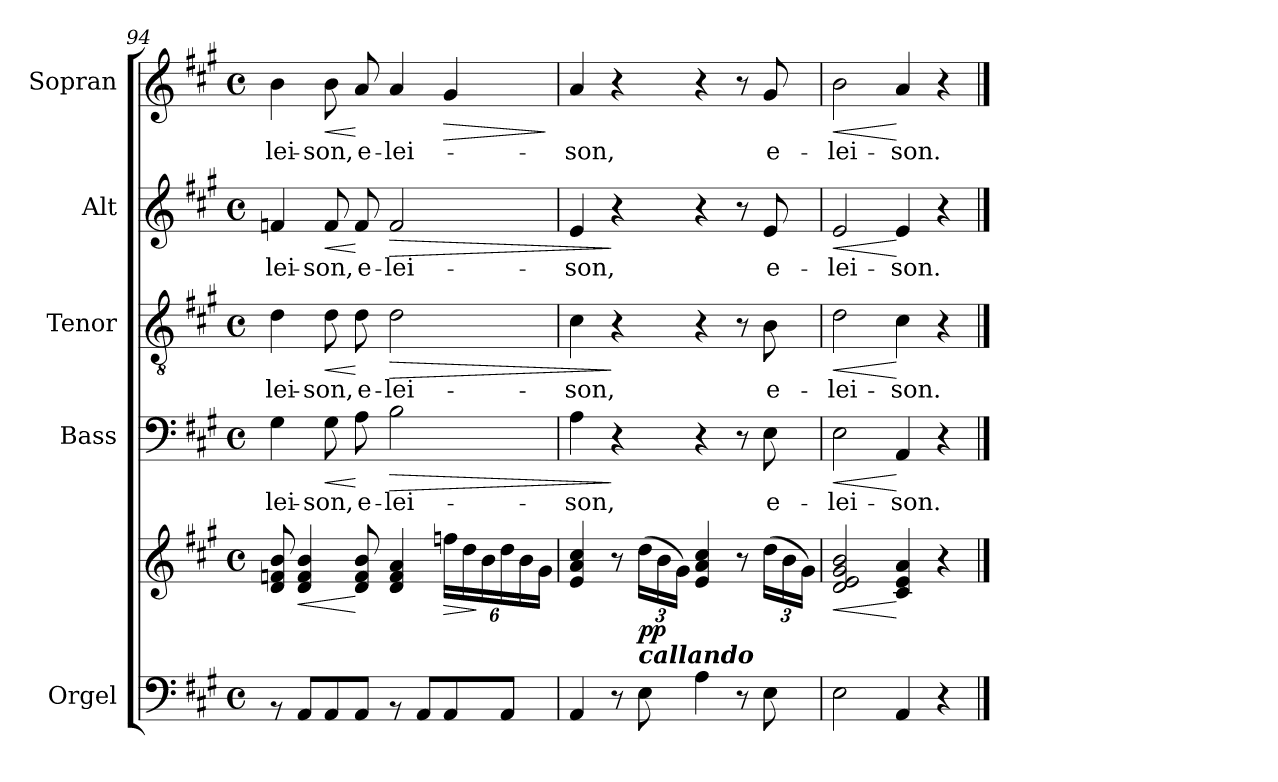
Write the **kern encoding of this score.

**kern	**kern	**dynam	**kern	**text	**dynam	**kern	**text	**dynam	**kern	**text	**dynam	**kern	**text	**dynam
*part5	*part5	*part5	*part4	*part4	*part4	*part3	*part3	*part3	*part2	*part2	*part2	*part1	*part1	*part1
*staff6	*staff5	*staff5/6	*staff4	*staff4	*staff4	*staff3	*staff3	*staff3	*staff2	*staff2	*staff2	*staff1	*staff1	*staff1
*I"Orgel	*	*	*I"Bass	*	*	*I"Tenor	*	*	*I"Alt	*	*	*I"Sopran	*	*
*I'Org.	*	*	*I'B.	*	*	*I'T.	*	*	*I'A.	*	*	*I'S.	*	*
*clefF4	*clefG2	*	*clefF4	*	*	*clefGv2	*	*	*clefG2	*	*	*clefG2	*	*
*k[f#c#g#]	*k[f#c#g#]	*	*k[f#c#g#]	*	*	*k[f#c#g#]	*	*	*k[f#c#g#]	*	*	*k[f#c#g#]	*	*
*A:	*A:	*	*A:	*	*	*A:	*	*	*A:	*	*	*A:	*	*
*M4/4	*M4/4	*	*M4/4	*	*	*M4/4	*	*	*M4/4	*	*	*M4/4	*	*
*met(c)	*met(c)	*	*met(c)	*	*	*met(c)	*	*	*met(c)	*	*	*met(c)	*	*
=94	=94	=94	=94	=94	=94	=94	=94	=94	=94	=94	=94	=94	=94	=94
!	!	!	!	!LO:LY:b	!	!	!LO:LY:b	!	!	!LO:LY:b	!	!	!LO:LY:b	!
8rBB	8d/ 8fn/ 8b/	.	4G#\	-lei-	.	4d\	-lei-	.	4fn/	-lei-	.	4b\	-lei-	.
!	!	!LO:HP:b	!	!	!	!	!	!	!	!	!	!	!	!
8AA/L	4d/ 4f/ 4b/	<	.	.	.	.	.	.	.	.	.	.	.	.
!	!	!	!	!LO:LY:b	!LO:HP:b	!	!LO:LY:b	!LO:HP:b	!	!LO:LY:b	!LO:HP:b	!	!LO:LY:b	!LO:HP:b
8AA/	.	.	8G#\	-son,	<	8d\	-son,	<	8f/	-son,	<	8b\	-son,	<
!	!	!	!	!LO:LY:b	!	!	!LO:LY:b	!	!	!LO:LY:b	!	!	!LO:LY:b	!
8AA/J	8d/ 8f/ 8b/	[	8A\	e-	[	8d\	e-	[	8f/	e-	[	8a/	e-	[
!	!	!	!	!LO:LY:b	!LO:HP:b	!	!LO:LY:b	!LO:HP:b	!	!LO:LY:b	!LO:HP:b	!	!LO:LY:b	!
8rBB	4d/ 4f/ 4a/	.	2B\	-lei-	>	2d\	-lei-	>	2f/	-lei-	>	4a/	-lei-	.
8AA/L	.	.	.	.	.	.	.	.	.	.	.	.	.	.
*	*Xbrackettup	*	*	*	*	*	*	*	*	*	*	*	*	*
!	!	!LO:HP:b	!	!	!	!	!	!	!	!	!	!	!	!LO:HP:b
8AA/	24ffn\LL	>	.	.	.	.	.	.	.	.	.	4g#/	.	>
.	24dd\	.	.	.	.	.	.	.	.	.	.	.	.	.
.	24b\	]	.	.	.	.	.	.	.	.	.	.	.	.
8AA/J	24dd\	.	.	.	.	.	.	.	.	.	.	.	.	.
.	24b\	.	.	.	.	.	.	.	.	.	.	.	.	.
.	24g#\JJ	.	.	.	.	.	.	.	.	.	.	.	.	.
.	.	.	.	.	.	.	.	.	.	.	.	.	.	]
=95	=95	=95	=95	=95	=95	=95	=95	=95	=95	=95	=95	=95	=95	=95
!	!	!	!	!LO:LY:b	!	!	!LO:LY:b	!	!	!LO:LY:b	!	!	!LO:LY:b	!
4AA/	4e/ 4a/ 4cc#/	.	4A\	-son,	.	4c#\	-son,	.	4e/	-son,	.	4a/	-son,	.
8r	8r	.	4r	.	]	4r	.	]	4r	.	]	4r	.	.
!	!LO:TX:b:Bi:t=callando	!	!	!	!	!	!	!	!	!	!	!	!	!
!	!	!LO:DY:b	!	!	!	!	!	!	!	!	!	!	!	!
8E\	(>24dd\LL	pp	.	.	.	.	.	.	.	.	.	.	.	.
.	24b\	.	.	.	.	.	.	.	.	.	.	.	.	.
.	24g#\JJ)	.	.	.	.	.	.	.	.	.	.	.	.	.
4A\	4e/ 4a/ 4cc#/	.	4r	.	.	4r	.	.	4r	.	.	4r	.	.
8r	8r	.	8r	.	.	8r	.	.	8r	.	.	8r	.	.
!	!	!	!	!LO:LY:b	!	!	!LO:LY:b	!	!	!LO:LY:b	!	!	!LO:LY:b	!
8E\	(>24dd\LL	.	8E\	e-	.	8B\	e-	.	8e/	e-	.	8g#/	e-	.
.	24b\	.	.	.	.	.	.	.	.	.	.	.	.	.
.	24g#\JJ)	.	.	.	.	.	.	.	.	.	.	.	.	.
=96	=96	=96	=96	=96	=96	=96	=96	=96	=96	=96	=96	=96	=96	=96
!	!	!LO:HP:b	!	!	!	!	!	!	!	!	!	!	!	!
!	!	!LO:HP:n=1:b	!	!LO:LY:b	!LO:HP:b	!	!	!	!	!	!	!	!	!
!	!	!	!	!	!LO:HP:n=1:b	!	!LO:LY:b	!LO:HP:b	!	!	!	!	!	!
!	!	!	!	!	!	!	!	!LO:HP:n=1:b	!	!LO:LY:b	!LO:HP:b	!	!	!
!	!	!	!	!	!	!	!	!	!	!	!LO:HP:n=1:b	!	!LO:LY:b	!LO:HP:b
!	!	!	!	!	!	!	!	!	!	!	!	!	!	!LO:HP:n=1:b
2E\	2d/ 2e/ 2g#/ 2b/	< >	2E\	-lei-	< >	2d\	-lei-	< >	2e/	-lei-	< >	2b\	-lei-	< >
!	!	!	!	!LO:LY:b	!	!	!LO:LY:b	!	!	!LO:LY:b	!	!	!LO:LY:b	!
4AA/	4c#/ 4e/ 4a/	[	4AA/	-son.	[	4c#\	-son.	[	4e/	-son.	[	4a/	-son.	[
4r	4r	]	4r	.	]	4r	.	]	4r	.	]	4r	.	]
==	==	==	==	==	==	==	==	==	==	==	==	==	==	==
*-	*-	*-	*-	*-	*-	*-	*-	*-	*-	*-	*-	*-	*-	*-
